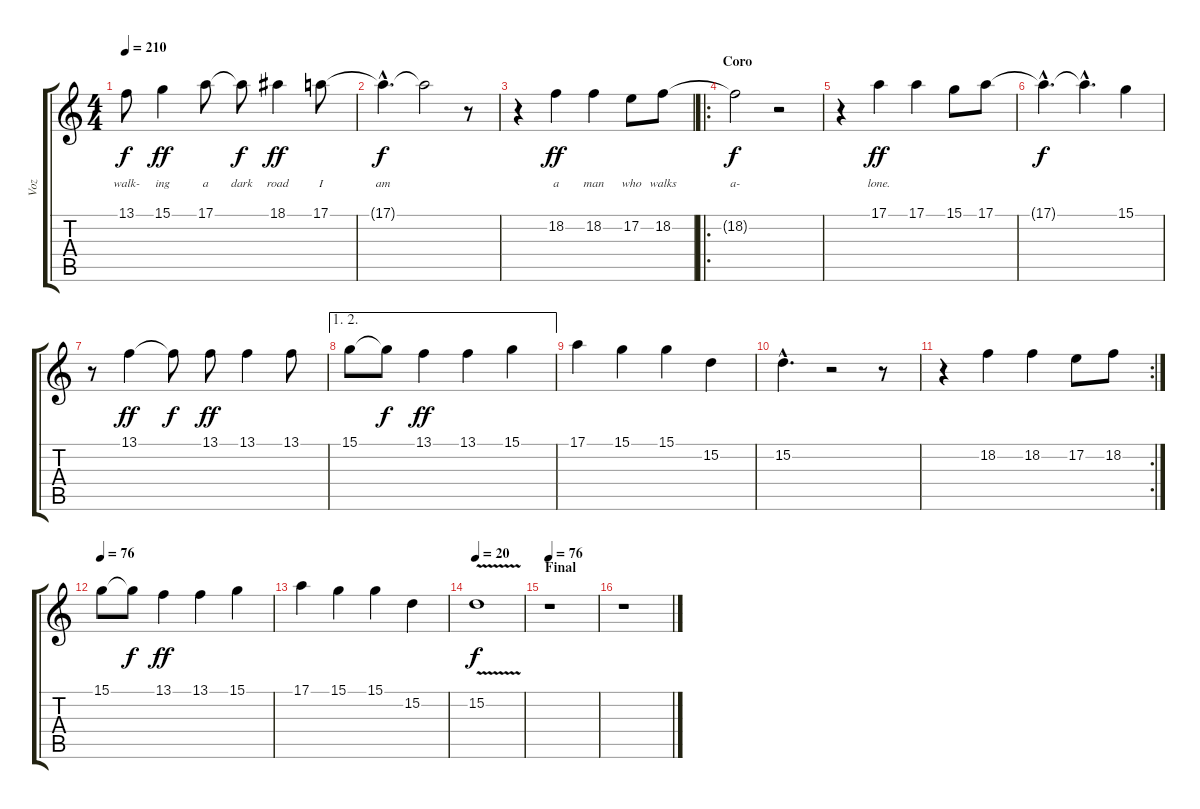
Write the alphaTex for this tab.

\track ("Voz" "Voz") {instrument lead2sawtooth}
\staff {score tabs}
\tuning (E4 B3 G3 D3 A2 E2) {hide}
\ts (4 4)
\tempo 210
\clef g2
\ks c
13.1{t}.8{lyrics (0 "") lyrics (1 "") lyrics (2 "walk-") lyrics (3 "") lyrics (4 "") dy f} 15.1.4{lyrics (0 "") lyrics (1 "") lyrics (2 "ing") lyrics (3 "") lyrics (4 "") dy ff} 17.1.8{lyrics (0 "") lyrics (1 "") lyrics (2 "a") lyrics (3 "") lyrics (4 "")} 17.1{t}.8{lyrics (0 "") lyrics (1 "") lyrics (2 "dark") lyrics (3 "") lyrics (4 "") dy f} 18.1.4{lyrics (0 "") lyrics (1 "") lyrics (2 "road") lyrics (3 "") lyrics (4 "") dy ff} 17.1.8{lyrics (0 "") lyrics (1 "") lyrics (2 "I") lyrics (3 "") lyrics (4 "")} |
17.1{hac t}.4{d lyrics (0 "") lyrics (1 "") lyrics (2 "am") lyrics (3 "") lyrics (4 "") dy f} 17.1{t}.2{lyrics (0 "") lyrics (1 "") lyrics (2 "") lyrics (3 "") lyrics (4 "")} r.8 |
r.4 18.2.4{lyrics (0 "") lyrics (1 "") lyrics (2 "a") lyrics (3 "") lyrics (4 "") dy ff} 18.2.4{lyrics (0 "") lyrics (1 "") lyrics (2 "man") lyrics (3 "") lyrics (4 "")} 17.2.8{lyrics (0 "") lyrics (1 "") lyrics (2 "who") lyrics (3 "") lyrics (4 "")} 18.2.8{lyrics (0 "") lyrics (1 "") lyrics (2 "walks") lyrics (3 "") lyrics (4 "")} |
\ro
\section ("" "Coro")
18.2{t}.2{lyrics (0 "") lyrics (1 "") lyrics (2 "a-") lyrics (3 "") lyrics (4 "") dy f} r.2 |
r.4 17.1.4{lyrics (0 "") lyrics (1 "") lyrics (2 "lone.") lyrics (3 "") lyrics (4 "") dy ff} 17.1.4 15.1.8 17.1.8 |
17.1{hac t}.4{d dy f} 17.1{hac t}.4{d} 15.1.4 |
r.8 13.1.4{dy ff} 13.1{t}.8{dy f} 13.1.8{dy ff} 13.1.4 13.1.8 |
\ae (1 2)
15.1.8 15.1{t}.8{dy f} 13.1.4{dy ff} 13.1.4 15.1.4 |
17.1.4 15.1.4 15.1.4 15.2.4 |
15.2{hac}.4{d} r.2 r.8 |
\rc 2
r.4 18.2.4 18.2.4 17.2.8 18.2.8 |
\tempo 76
15.1.8 15.1{t}.8{dy f} 13.1.4{dy ff} 13.1.4 15.1.4 |
17.1.4 15.1.4 15.1.4 15.2.4 |
\tempo 20
15.2{v}.1{dy f} |
\section ("" "Final")
\tempo 76
r.1 |
r.1
